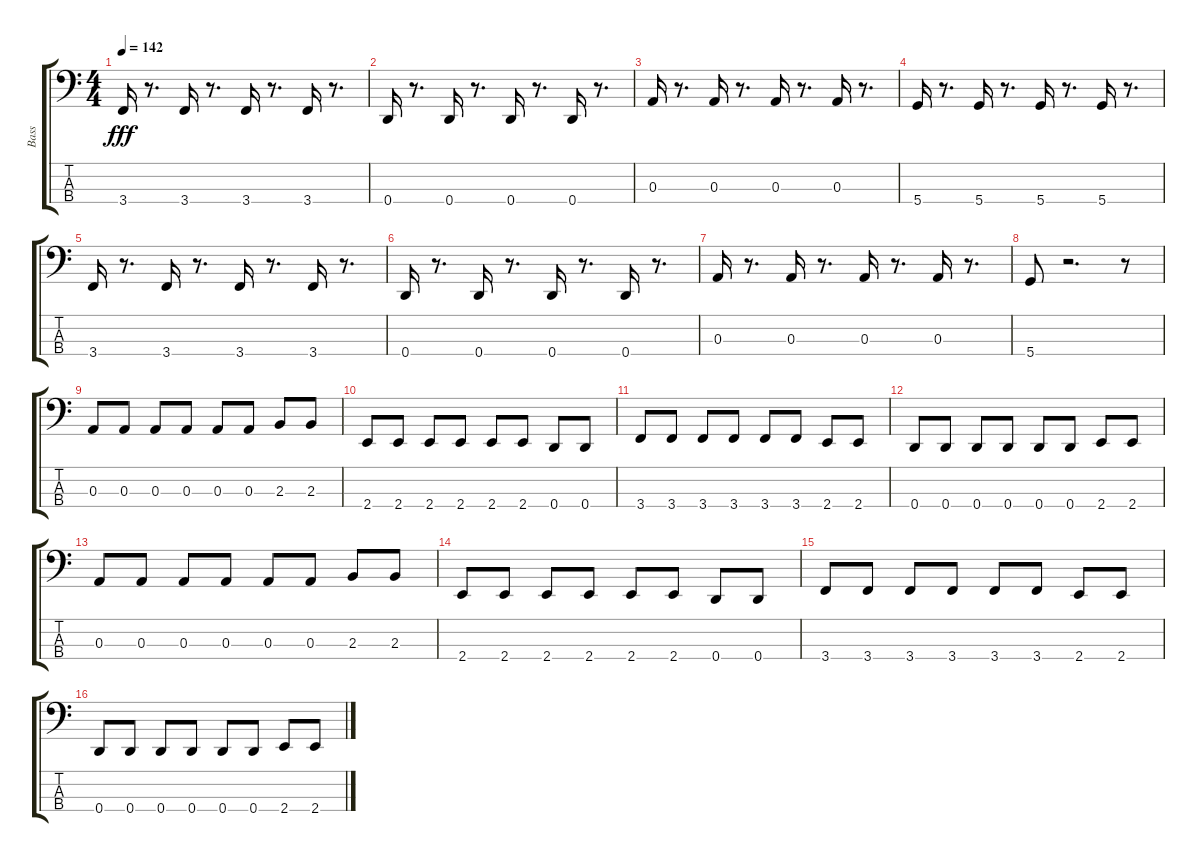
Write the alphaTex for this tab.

\track ("Bass" "Bass") {instrument electricbasspick}
\staff {score tabs}
\tuning (G2 D2 A1 D1) {hide}
\ts (4 4)
\tempo 142
\clef f4
\ks c
3.4.16{dy fff instrument electricbasspick} r.8{d} 3.4.16 r.8{d} 3.4.16 r.8{d} 3.4.16 r.8{d} |
0.4.16 r.8{d} 0.4.16 r.8{d} 0.4.16 r.8{d} 0.4.16 r.8{d} |
0.3.16 r.8{d} 0.3.16 r.8{d} 0.3.16 r.8{d} 0.3.16 r.8{d} |
5.4.16 r.8{d} 5.4.16 r.8{d} 5.4.16 r.8{d} 5.4.16 r.8{d} |
3.4.16 r.8{d} 3.4.16 r.8{d} 3.4.16 r.8{d} 3.4.16 r.8{d} |
0.4.16 r.8{d} 0.4.16 r.8{d} 0.4.16 r.8{d} 0.4.16 r.8{d} |
0.3.16 r.8{d} 0.3.16 r.8{d} 0.3.16 r.8{d} 0.3.16 r.8{d} |
5.4.8 r.2{d} r.8 |
0.3.8 0.3.8 0.3.8 0.3.8 0.3.8 0.3.8 2.3.8 2.3.8 |
2.4.8 2.4.8 2.4.8 2.4.8 2.4.8 2.4.8 0.4.8 0.4.8 |
3.4.8 3.4.8 3.4.8 3.4.8 3.4.8 3.4.8 2.4.8 2.4.8 |
0.4.8 0.4.8 0.4.8 0.4.8 0.4.8 0.4.8 2.4.8 2.4.8 |
0.3.8 0.3.8 0.3.8 0.3.8 0.3.8 0.3.8 2.3.8 2.3.8 |
2.4.8 2.4.8 2.4.8 2.4.8 2.4.8 2.4.8 0.4.8 0.4.8 |
3.4.8 3.4.8 3.4.8 3.4.8 3.4.8 3.4.8 2.4.8 2.4.8 |
0.4.8 0.4.8 0.4.8 0.4.8 0.4.8 0.4.8 2.4.8 2.4.8
